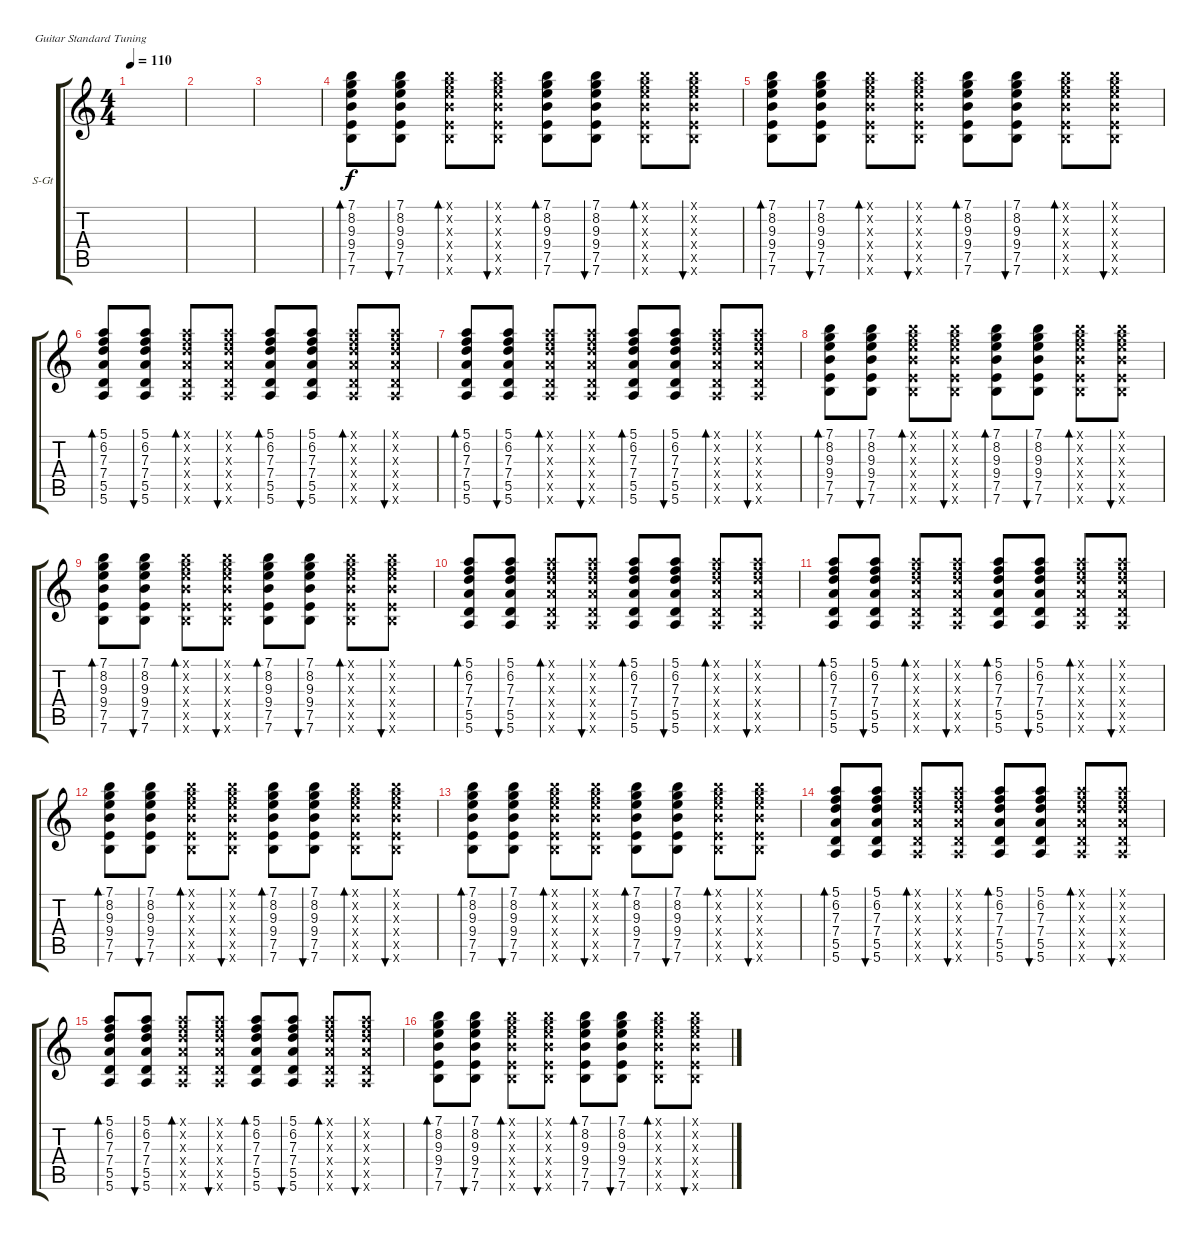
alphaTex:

\defaultSystemsLayout 4
\bracketExtendMode groupsimilarinstruments
\firstSystemTrackNameOrientation horizontal
\otherSystemsTrackNameOrientation horizontal
\track ("В. Бутусов (гитара)" "S-Gt") {instrument acousticguitarsteel}
\staff {score tabs}
\tuning (E4 B3 G3 D3 A2 E2)
\ts (4 4)
\tempo 110
\clef g2
\ks c
|
|
|
(7.6 7.5 9.4 9.3 8.2 7.1).8{bd 41} (7.6 7.5 9.4 9.3 8.2 7.1).8{bu 42} (7.6{x} 7.5{x} 9.4{x} 9.3{x} 8.2{x} 7.1{x}).8{bd 51} (7.6{x} 7.5{x} 9.4{x} 9.3{x} 8.2{x} 7.1{x}).8{bu 47} (7.6 7.5 9.4 9.3 8.2 7.1).8{bd 41} (7.6 7.5 9.4 9.3 8.2 7.1).8{bu 42} (7.6{x} 7.5{x} 9.4{x} 9.3{x} 8.2{x} 7.1{x}).8{bd 51} (7.6{x} 7.5{x} 9.4{x} 9.3{x} 8.2{x} 7.1{x}).8{bu 47} |
(7.6 7.5 9.4 9.3 8.2 7.1).8{bd 41} (7.6 7.5 9.4 9.3 8.2 7.1).8{bu 42} (7.6{x} 7.5{x} 9.4{x} 9.3{x} 8.2{x} 7.1{x}).8{bd 51} (7.6{x} 7.5{x} 9.4{x} 9.3{x} 8.2{x} 7.1{x}).8{bu 47} (7.6 7.5 9.4 9.3 8.2 7.1).8{bd 41} (7.6 7.5 9.4 9.3 8.2 7.1).8{bu 42} (7.6{x} 7.5{x} 9.4{x} 9.3{x} 8.2{x} 7.1{x}).8{bd 51} (7.6{x} 7.5{x} 9.4{x} 9.3{x} 8.2{x} 7.1{x}).8{bu 47} |
(5.6 5.5 7.4 7.3 6.2 5.1).8{bd 41} (5.6 5.5 7.4 7.3 6.2 5.1).8{bu 42} (5.6{x} 5.5{x} 7.4{x} 7.3{x} 6.2{x} 5.1{x}).8{bd 51} (5.6{x} 5.5{x} 7.4{x} 7.3{x} 6.2{x} 5.1{x}).8{bu 47} (5.6 5.5 7.4 7.3 6.2 5.1).8{bd 41} (5.6 5.5 7.4 7.3 6.2 5.1).8{bu 42} (5.6{x} 5.5{x} 7.4{x} 7.3{x} 6.2{x} 5.1{x}).8{bd 51} (5.6{x} 5.5{x} 7.4{x} 7.3{x} 6.2{x} 5.1{x}).8{bu 47} |
(5.6 5.5 7.4 7.3 6.2 5.1).8{bd 41} (5.6 5.5 7.4 7.3 6.2 5.1).8{bu 42} (5.6{x} 5.5{x} 7.4{x} 7.3{x} 6.2{x} 5.1{x}).8{bd 51} (5.6{x} 5.5{x} 7.4{x} 7.3{x} 6.2{x} 5.1{x}).8{bu 47} (5.6 5.5 7.4 7.3 6.2 5.1).8{bd 41} (5.6 5.5 7.4 7.3 6.2 5.1).8{bu 42} (5.6{x} 5.5{x} 7.4{x} 7.3{x} 6.2{x} 5.1{x}).8{bd 51} (5.6{x} 5.5{x} 7.4{x} 7.3{x} 6.2{x} 5.1{x}).8{bu 47} |
(7.6 7.5 9.4 9.3 8.2 7.1).8{bd 41} (7.6 7.5 9.4 9.3 8.2 7.1).8{bu 42} (7.6{x} 7.5{x} 9.4{x} 9.3{x} 8.2{x} 7.1{x}).8{bd 51} (7.6{x} 7.5{x} 9.4{x} 9.3{x} 8.2{x} 7.1{x}).8{bu 47} (7.6 7.5 9.4 9.3 8.2 7.1).8{bd 41} (7.6 7.5 9.4 9.3 8.2 7.1).8{bu 42} (7.6{x} 7.5{x} 9.4{x} 9.3{x} 8.2{x} 7.1{x}).8{bd 51} (7.6{x} 7.5{x} 9.4{x} 9.3{x} 8.2{x} 7.1{x}).8{bu 47} |
(7.6 7.5 9.4 9.3 8.2 7.1).8{bd 41} (7.6 7.5 9.4 9.3 8.2 7.1).8{bu 42} (7.6{x} 7.5{x} 9.4{x} 9.3{x} 8.2{x} 7.1{x}).8{bd 51} (7.6{x} 7.5{x} 9.4{x} 9.3{x} 8.2{x} 7.1{x}).8{bu 47} (7.6 7.5 9.4 9.3 8.2 7.1).8{bd 41} (7.6 7.5 9.4 9.3 8.2 7.1).8{bu 42} (7.6{x} 7.5{x} 9.4{x} 9.3{x} 8.2{x} 7.1{x}).8{bd 51} (7.6{x} 7.5{x} 9.4{x} 9.3{x} 8.2{x} 7.1{x}).8{bu 47} |
(5.6 5.5 7.4 7.3 6.2 5.1).8{bd 41} (5.6 5.5 7.4 7.3 6.2 5.1).8{bu 42} (5.6{x} 5.5{x} 7.4{x} 7.3{x} 6.2{x} 5.1{x}).8{bd 51} (5.6{x} 5.5{x} 7.4{x} 7.3{x} 6.2{x} 5.1{x}).8{bu 47} (5.6 5.5 7.4 7.3 6.2 5.1).8{bd 41} (5.6 5.5 7.4 7.3 6.2 5.1).8{bu 42} (5.6{x} 5.5{x} 7.4{x} 7.3{x} 6.2{x} 5.1{x}).8{bd 51} (5.6{x} 5.5{x} 7.4{x} 7.3{x} 6.2{x} 5.1{x}).8{bu 47} |
(5.6 5.5 7.4 7.3 6.2 5.1).8{bd 41} (5.6 5.5 7.4 7.3 6.2 5.1).8{bu 42} (5.6{x} 5.5{x} 7.4{x} 7.3{x} 6.2{x} 5.1{x}).8{bd 51} (5.6{x} 5.5{x} 7.4{x} 7.3{x} 6.2{x} 5.1{x}).8{bu 47} (5.6 5.5 7.4 7.3 6.2 5.1).8{bd 41} (5.6 5.5 7.4 7.3 6.2 5.1).8{bu 42} (5.6{x} 5.5{x} 7.4{x} 7.3{x} 6.2{x} 5.1{x}).8{bd 51} (5.6{x} 5.5{x} 7.4{x} 7.3{x} 6.2{x} 5.1{x}).8{bu 47} |
(7.6 7.5 9.4 9.3 8.2 7.1).8{bd 41} (7.6 7.5 9.4 9.3 8.2 7.1).8{bu 42} (7.6{x} 7.5{x} 9.4{x} 9.3{x} 8.2{x} 7.1{x}).8{bd 51} (7.6{x} 7.5{x} 9.4{x} 9.3{x} 8.2{x} 7.1{x}).8{bu 47} (7.6 7.5 9.4 9.3 8.2 7.1).8{bd 41} (7.6 7.5 9.4 9.3 8.2 7.1).8{bu 42} (7.6{x} 7.5{x} 9.4{x} 9.3{x} 8.2{x} 7.1{x}).8{bd 51} (7.6{x} 7.5{x} 9.4{x} 9.3{x} 8.2{x} 7.1{x}).8{bu 47} |
(7.6 7.5 9.4 9.3 8.2 7.1).8{bd 41} (7.6 7.5 9.4 9.3 8.2 7.1).8{bu 42} (7.6{x} 7.5{x} 9.4{x} 9.3{x} 8.2{x} 7.1{x}).8{bd 51} (7.6{x} 7.5{x} 9.4{x} 9.3{x} 8.2{x} 7.1{x}).8{bu 47} (7.6 7.5 9.4 9.3 8.2 7.1).8{bd 41} (7.6 7.5 9.4 9.3 8.2 7.1).8{bu 42} (7.6{x} 7.5{x} 9.4{x} 9.3{x} 8.2{x} 7.1{x}).8{bd 51} (7.6{x} 7.5{x} 9.4{x} 9.3{x} 8.2{x} 7.1{x}).8{bu 47} |
(5.6 5.5 7.4 7.3 6.2 5.1).8{bd 41} (5.6 5.5 7.4 7.3 6.2 5.1).8{bu 42} (5.6{x} 5.5{x} 7.4{x} 7.3{x} 6.2{x} 5.1{x}).8{bd 51} (5.6{x} 5.5{x} 7.4{x} 7.3{x} 6.2{x} 5.1{x}).8{bu 47} (5.6 5.5 7.4 7.3 6.2 5.1).8{bd 41} (5.6 5.5 7.4 7.3 6.2 5.1).8{bu 42} (5.6{x} 5.5{x} 7.4{x} 7.3{x} 6.2{x} 5.1{x}).8{bd 51} (5.6{x} 5.5{x} 7.4{x} 7.3{x} 6.2{x} 5.1{x}).8{bu 47} |
(5.6 5.5 7.4 7.3 6.2 5.1).8{bd 41} (5.6 5.5 7.4 7.3 6.2 5.1).8{bu 42} (5.6{x} 5.5{x} 7.4{x} 7.3{x} 6.2{x} 5.1{x}).8{bd 51} (5.6{x} 5.5{x} 7.4{x} 7.3{x} 6.2{x} 5.1{x}).8{bu 47} (5.6 5.5 7.4 7.3 6.2 5.1).8{bd 41} (5.6 5.5 7.4 7.3 6.2 5.1).8{bu 42} (5.6{x} 5.5{x} 7.4{x} 7.3{x} 6.2{x} 5.1{x}).8{bd 51} (5.6{x} 5.5{x} 7.4{x} 7.3{x} 6.2{x} 5.1{x}).8{bu 47} |
(7.6 7.5 9.4 9.3 8.2 7.1).8{bd 41} (7.6 7.5 9.4 9.3 8.2 7.1).8{bu 42} (7.6{x} 7.5{x} 9.4{x} 9.3{x} 8.2{x} 7.1{x}).8{bd 51} (7.6{x} 7.5{x} 9.4{x} 9.3{x} 8.2{x} 7.1{x}).8{bu 47} (7.6 7.5 9.4 9.3 8.2 7.1).8{bd 41} (7.6 7.5 9.4 9.3 8.2 7.1).8{bu 42} (7.6{x} 7.5{x} 9.4{x} 9.3{x} 8.2{x} 7.1{x}).8{bd 51} (7.6{x} 7.5{x} 9.4{x} 9.3{x} 8.2{x} 7.1{x}).8{bu 47}
